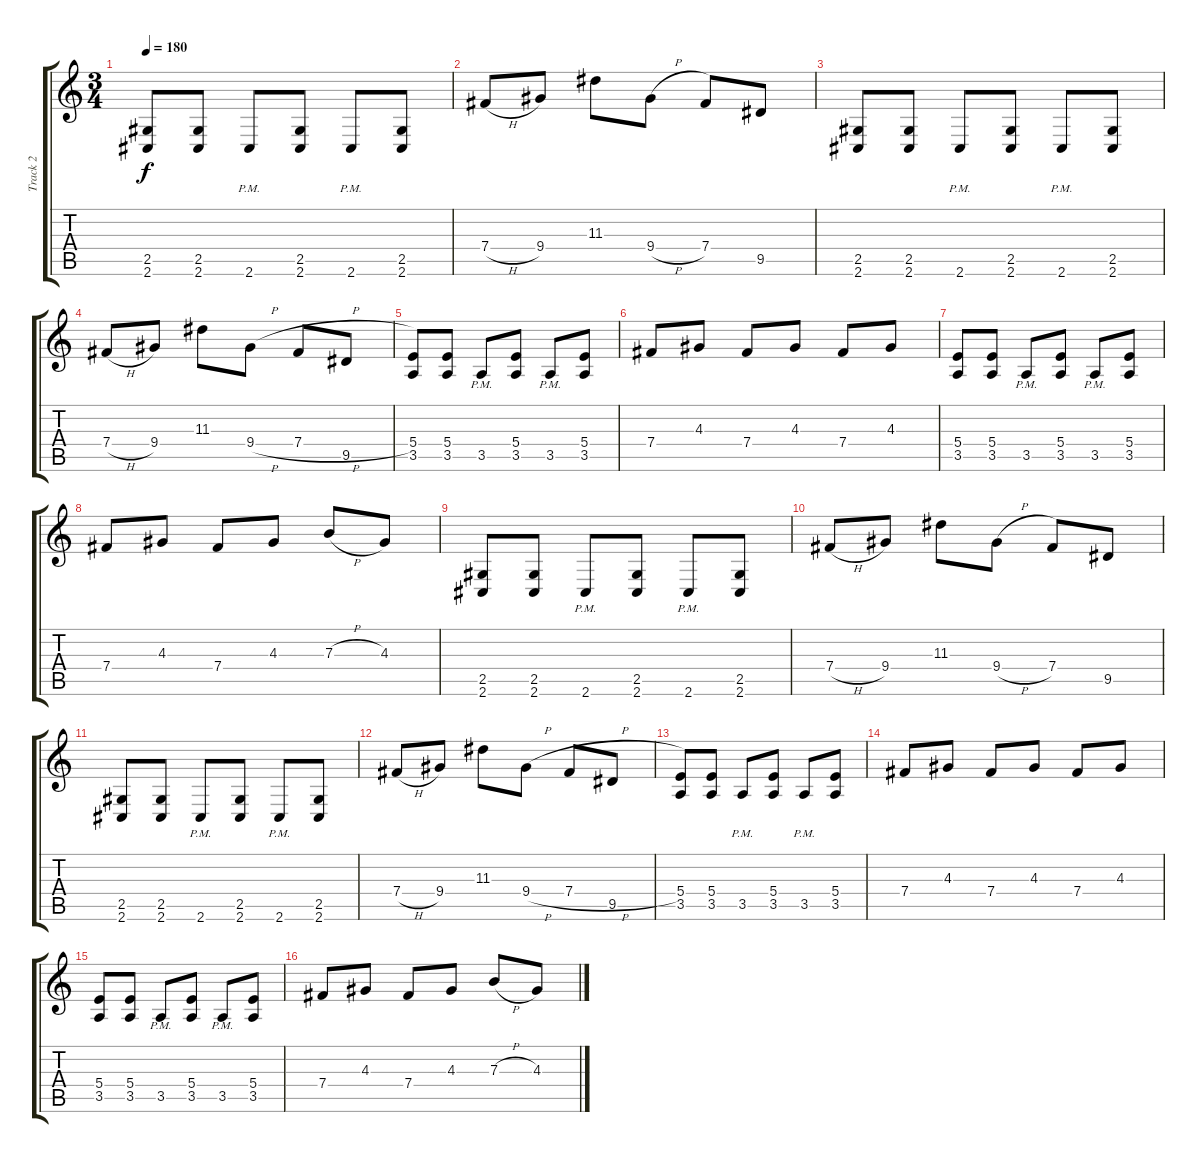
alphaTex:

\track ("Track 2" "Track 2") {instrument overdrivenguitar}
\staff {score tabs}
\tuning (Db4 Ab3 E3 B2 Gb2 B1) {hide}
\ts (3 4)
\tempo 180
\clef g2
\ks c
(2.5 2.6).8{dy f} (2.5 2.6).8 2.6{pm}.8 (2.5 2.6).8 2.6{pm}.8 (2.5 2.6).8 |
7.4{h}.8 9.4.8 11.3.8 9.4{h}.8 7.4.8 9.5.8 |
(2.5 2.6).8 (2.5 2.6).8 2.6{pm}.8 (2.5 2.6).8 2.6{pm}.8 (2.5 2.6).8 |
7.4{h}.8 9.4.8 11.3.8 9.4{h}.8 7.4{h}.8 9.5.8 |
(5.4 3.5).8 (5.4 3.5).8 3.5{pm}.8 (5.4 3.5).8 3.5{pm}.8 (5.4 3.5).8 |
7.4.8 4.3.8 7.4.8 4.3.8 7.4.8 4.3.8 |
(5.4 3.5).8 (5.4 3.5).8 3.5{pm}.8 (5.4 3.5).8 3.5{pm}.8 (5.4 3.5).8 |
7.4.8 4.3.8 7.4.8 4.3.8 7.3{h}.8 4.3.8 |
(2.5 2.6).8 (2.5 2.6).8 2.6{pm}.8 (2.5 2.6).8 2.6{pm}.8 (2.5 2.6).8 |
7.4{h}.8 9.4.8 11.3.8 9.4{h}.8 7.4.8 9.5.8 |
(2.5 2.6).8 (2.5 2.6).8 2.6{pm}.8 (2.5 2.6).8 2.6{pm}.8 (2.5 2.6).8 |
7.4{h}.8 9.4.8 11.3.8 9.4{h}.8 7.4{h}.8 9.5.8 |
(5.4 3.5).8 (5.4 3.5).8 3.5{pm}.8 (5.4 3.5).8 3.5{pm}.8 (5.4 3.5).8 |
7.4.8 4.3.8 7.4.8 4.3.8 7.4.8 4.3.8 |
(5.4 3.5).8 (5.4 3.5).8 3.5{pm}.8 (5.4 3.5).8 3.5{pm}.8 (5.4 3.5).8 |
7.4.8 4.3.8 7.4.8 4.3.8 7.3{h}.8 4.3.8
